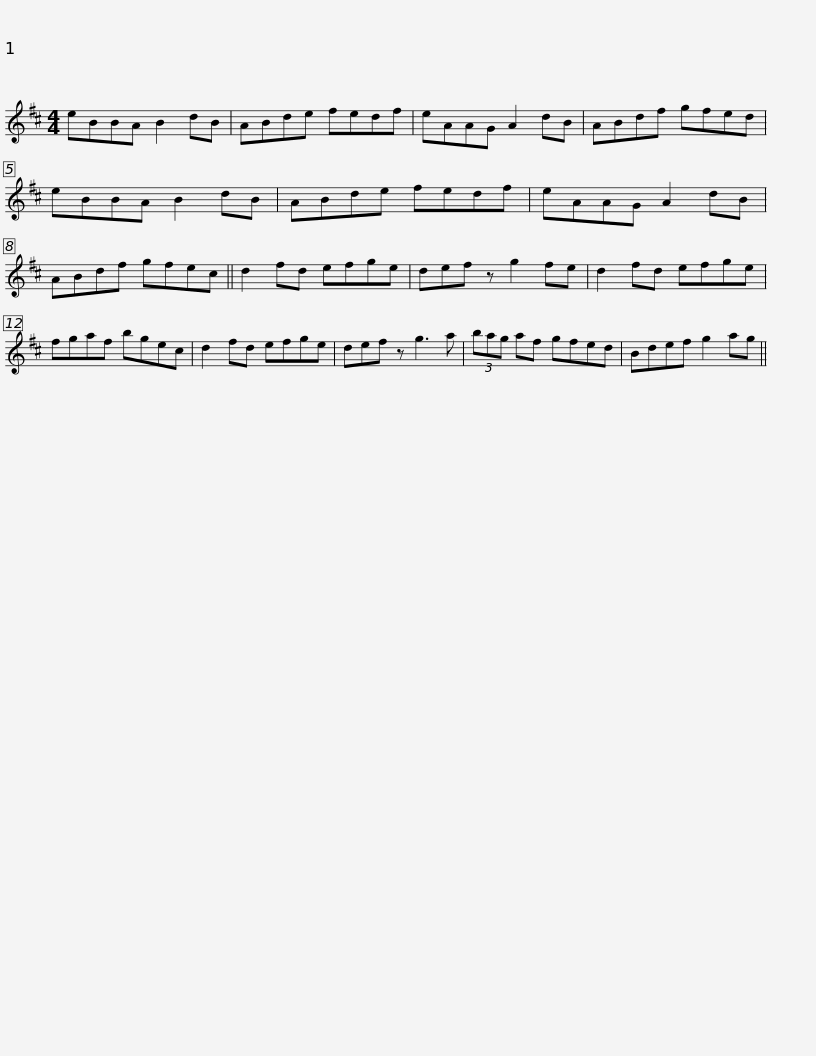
X:1
L:1/8
M:4/4
I:linebreak $
K:D
V:1 treble
V:1
 eBBA B2 dB | ABde fedf | eAAG A2 dB | ABdf gfed | eBBA B2 dB | %5
 ABde fedf |$ eAAG A2 dB | ABdf gfec || d2 fd efge | def z g2 fe | %10
 d2 fd efge | fgaf bgec |$ d2 fd efge | def z g3 a | (3bag af gfed | %15
 Bdef g2 ag || %16
